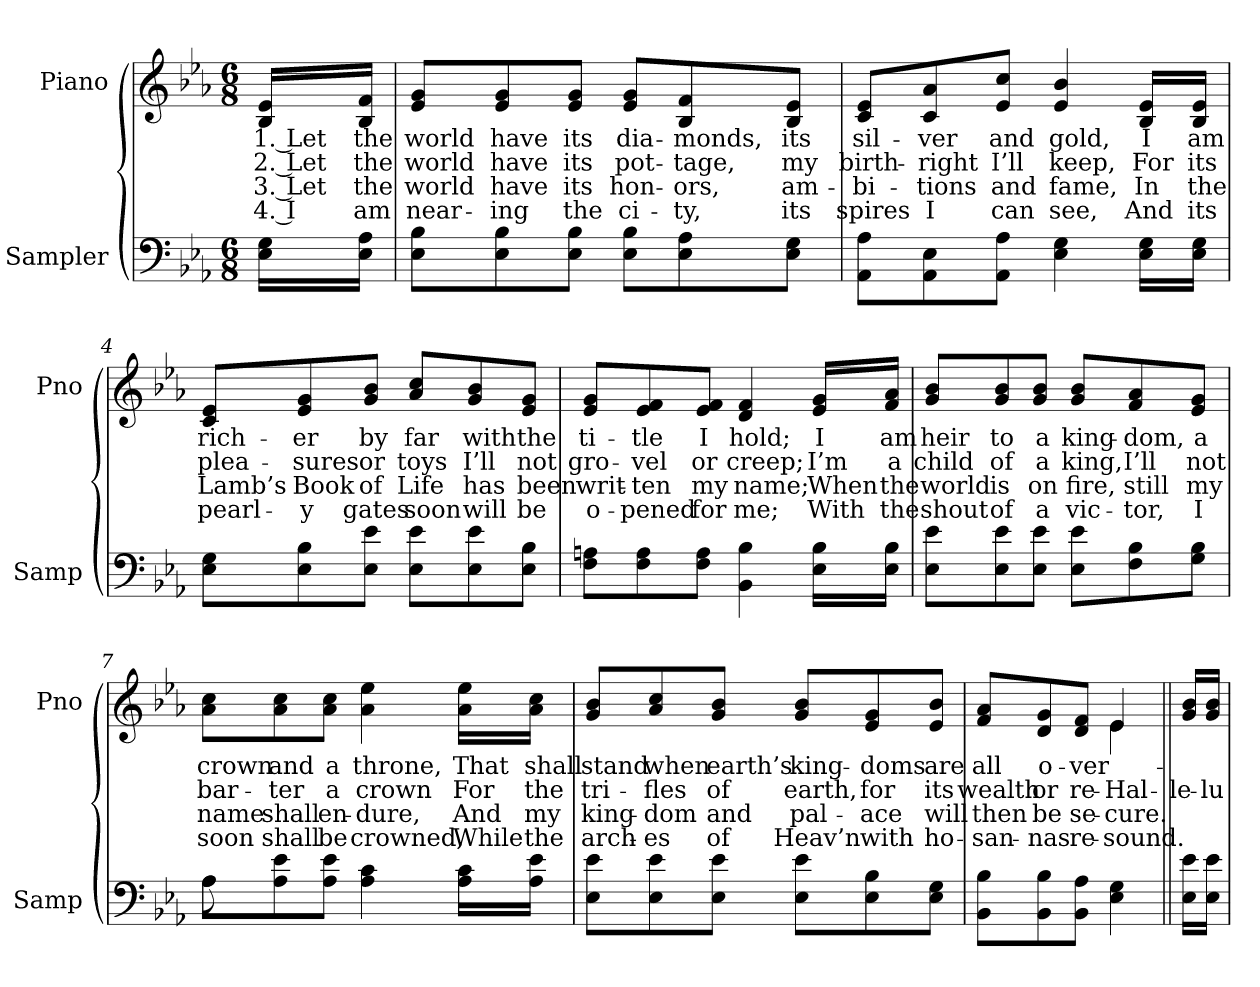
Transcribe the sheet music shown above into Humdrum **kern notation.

**kern	**kern	**text	**text	**text	**text
*part2	*part1	*part1	*part1	*part1	*part1
*staff2	*staff1	*staff1	*staff1	*staff1	*staff1
*I"Sampler	*I"Piano	*	*	*	*
*I'Samp	*I'Pno	*	*	*	*
*clefF4	*clefG2	*	*	*	*
*k[b-e-a-]	*k[b-e-a-]	*	*	*	*
*E-:	*E-:	*	*	*	*
*M6/8	*M6/8	*	*	*	*
=1	=1	=1	=1	=1	=1
16E-\ 16G\LL	16B-/ 16e-/LL	1. Let	2. Let	3. Let	4. I
16E-\ 16A-\JJ	16B-/ 16f/JJ	the	the	the	am
=2	=2	=2	=2	=2	=2
8E-\ 8B-\L	8e-/ 8g/L	world	world	world	near-
8E-\ 8B-\	8e-/ 8g/	have	have	have	-ing
8E-\ 8B-\J	8e-/ 8g/J	its	its	its	the
8E-\ 8B-\L	8e-/ 8g/L	dia-	pot-	hon-	ci-
8E-\ 8A-\	8B-/ 8f/	-monds,	-tage,	-ors,	-ty,
8E-\ 8G\J	8B-/ 8e-/J	its	my	am-	its
=3	=3	=3	=3	=3	=3
8AA-\ 8A-\L	8c/ 8e-/L	sil-	birth-	-bi-	spires
8AA-\ 8E-\	8c/ 8a-/	-ver	-right	-tions	I
8AA-\ 8A-\J	8e-/ 8cc/J	and	I’ll	and	can
4E- 4G	4e- 4b-	gold,	keep,	fame,	see,
16E-\ 16G\LL	16B-/ 16e-/LL	I	For	In	And
16E-\ 16G\JJ	16B-/ 16e-/JJ	am	its	the	its
=4	=4	=4	=4	=4	=4
8E-\ 8G\L	8c/ 8e-/L	rich-	plea-	Lamb’s	pearl-
8E-\ 8B-\	8e-/ 8g/	-er	-sures	Book	-y
8E-\ 8e-\J	8g/ 8b-/J	by	or	of	gates
8E-\ 8e-\L	8a-/ 8cc/L	far	toys	Life	soon
8E-\ 8e-\	8g/ 8b-/	with	I’ll	has	will
8E-\ 8B-\J	8e-/ 8g/J	the	not	been	be
=5	=5	=5	=5	=5	=5
8F\ 8An\L	8e-/ 8g/L	ti-	gro-	writ-	o-
8F\ 8A\	8e-/ 8f/	-tle	-vel	-ten	-pened
8F\ 8A\J	8e-/ 8f/J	I	or	my	for
4BB- 4B-	4d 4f	hold;	creep;	name;	me;
16E-\ 16B-\LL	16e-/ 16g/LL	I	I’m	When	With
16E-\ 16B-\JJ	16f/ 16a-/JJ	am	a	the	the
=6	=6	=6	=6	=6	=6
8E-\ 8e-\L	8g/ 8b-/L	heir	child	world	shout
8E-\ 8e-\	8g/ 8b-/	to	of	is	of
8E-\ 8e-\J	8g/ 8b-/J	a	a	on	a
8E-\ 8e-\L	8g/ 8b-/L	king-	king,	fire,	vic-
8F\ 8B-\	8f/ 8a-/	-dom,	I’ll	still	-tor,
8G\ 8B-\J	8e-/ 8g/J	a	not	my	I
=7	=7	=7	=7	=7	=7
*^	*	*	*	*	*
8A-\L	8A-	8a-\ 8cc\L	crown	bar-	name	soon
8A-\ 8e-\	2ryy	8a-\ 8cc\	and	-ter	shall	shall
8A-\ 8e-\J	.	8a-\ 8cc\J	a	a	en-	be
4A- 4c	.	4a- 4ee-	throne,	crown	-dure,	crowned,
16A-\ 16c\LL	8ryy	16a-\ 16ee-\LL	That	For	And	While
16A-\ 16e-\JJ	.	16a-\ 16cc\JJ	shall	the	my	the
*v	*v	*	*	*	*	*
=8	=8	=8	=8	=8	=8
8E-\ 8e-\L	8g/ 8b-/L	stand	tri-	king-	arch-
8E-\ 8e-\	8a-/ 8cc/	when	-fles	-dom	-es
8E-\ 8e-\J	8g/ 8b-/J	earth’s	of	and	of
8E-\ 8e-\L	8g/ 8b-/L	king-	earth,	pal-	Heav’n
8E-\ 8B-\	8e-/ 8g/	-doms	for	-ace	with
8E-\ 8G\J	8e-/ 8b-/J	are	its	will	ho-
=9	=9	=9	=9	=9	=9
*	*^	*	*	*	*
8BB-\ 8B-\L	8f/ 8a-/L	4.ryy	all	wealth	then	-san-
8BB-\ 8B-\	8d/ 8g/	.	o-	or	be	-nas
8BB-\ 8A-\J	8d/ 8f/J	.	-ver-	re-	se-	re-
4E- 4G	4e-/	4e-	.	Hal-	-cure.	-sound.
=10||	=10||	=10||	=10||	=10||	=10||	=10||
!	!LO:TX:t=Refrain	!	!	!	!	!
*	*v	*v	*	*	*	*
16E-\ 16e-\LL	16g/ 16b-/LL	.	-le-	.	.
16E-\ 16e-\JJ	16g/ 16b-/JJ	.	-lu-	.	.
=	=	=	=	=	=
*-	*-	*-	*-	*-	*-
